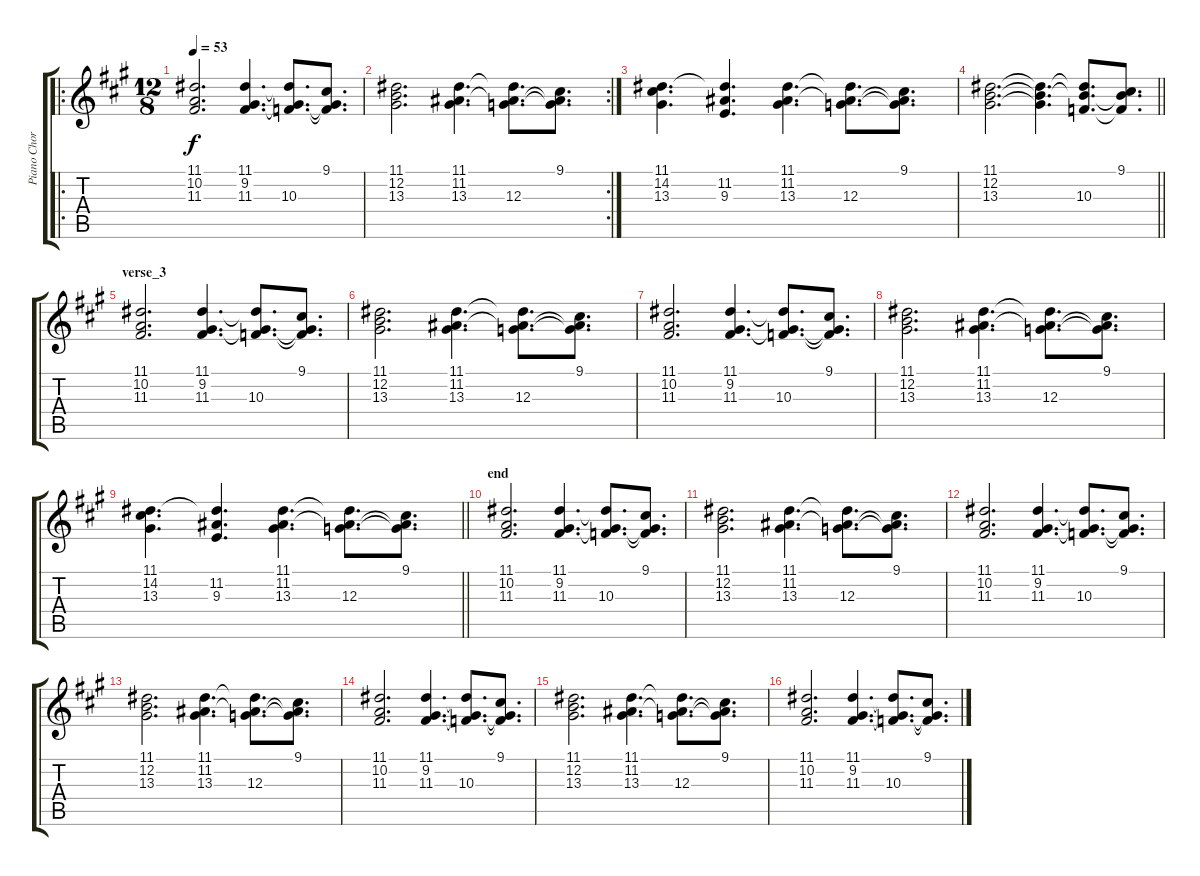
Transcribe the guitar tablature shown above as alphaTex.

\track ("Piano Chords" "Piano Chor") {instrument pad2warm}
\staff {score tabs}
\tuning (E4 B3 G3 D3 A2 E2) {hide}
\ro
\ts (12 8)
\tempo 53
\clef g2
\ks f#minor
(11.1 10.2 11.3).2{d dy f} (11.1 9.2 11.3).4{d} (11.1{t} 9.2{t} 10.3).8{d} (9.1 9.2{t} 10.3{t}).8{d} |
\rc 2
(11.1 12.2 13.3).2{d} (11.1 11.2 13.3).4{d} (11.1{t} 11.2{t} 12.3).8{d} (9.1 11.2{t} 12.3{t}).8{d} |
(11.1 14.2 13.3).4{d} (11.1{t} 11.2 9.3).4{d} (11.1 11.2 13.3).4{d} (11.1{t} 11.2{t} 12.3).8{d} (9.1 11.2{t} 12.3{t}).8{d} |
\barLineRight lightlight
(11.1 12.2 13.3).2{d} (11.1{t} 12.2{t} 13.3{t}).4{d} (11.1{t} 12.2{t} 10.3).8{d} (9.1 12.2{t} 10.3{t}).8{d} |
\section ("" "verse_3")
(11.1 10.2 11.3).2{d} (11.1 9.2 11.3).4{d} (11.1{t} 9.2{t} 10.3).8{d} (9.1 9.2{t} 10.3{t}).8{d} |
(11.1 12.2 13.3).2{d} (11.1 11.2 13.3).4{d} (11.1{t} 11.2{t} 12.3).8{d} (9.1 11.2{t} 12.3{t}).8{d} |
(11.1 10.2 11.3).2{d} (11.1 9.2 11.3).4{d} (11.1{t} 9.2{t} 10.3).8{d} (9.1 9.2{t} 10.3{t}).8{d} |
(11.1 12.2 13.3).2{d} (11.1 11.2 13.3).4{d} (11.1{t} 11.2{t} 12.3).8{d} (9.1 11.2{t} 12.3{t}).8{d} |
\barLineRight lightlight
(11.1 14.2 13.3).4{d} (11.1{t} 11.2 9.3).4{d} (11.1 11.2 13.3).4{d} (11.1{t} 11.2{t} 12.3).8{d} (9.1 11.2{t} 12.3{t}).8{d} |
\section ("" "end")
(11.1 10.2 11.3).2{d} (11.1 9.2 11.3).4{d} (11.1{t} 9.2{t} 10.3).8{d} (9.1 9.2{t} 10.3{t}).8{d} |
(11.1 12.2 13.3).2{d} (11.1 11.2 13.3).4{d} (11.1{t} 11.2{t} 12.3).8{d} (9.1 11.2{t} 12.3{t}).8{d} |
(11.1 10.2 11.3).2{d} (11.1 9.2 11.3).4{d} (11.1{t} 9.2{t} 10.3).8{d} (9.1 9.2{t} 10.3{t}).8{d} |
(11.1 12.2 13.3).2{d} (11.1 11.2 13.3).4{d} (11.1{t} 11.2{t} 12.3).8{d} (9.1 11.2{t} 12.3{t}).8{d} |
(11.1 10.2 11.3).2{d volume 7} (11.1 9.2 11.3).4{d} (11.1{t} 9.2{t} 10.3).8{d} (9.1 9.2{t} 10.3{t}).8{d} |
(11.1 12.2 13.3).2{d} (11.1 11.2 13.3).4{d} (11.1{t} 11.2{t} 12.3).8{d} (9.1 11.2{t} 12.3{t}).8{d} |
(11.1 10.2 11.3).2{d volume 0} (11.1 9.2 11.3).4{d} (11.1{t} 9.2{t} 10.3).8{d} (9.1 9.2{t} 10.3{t}).8{d}
